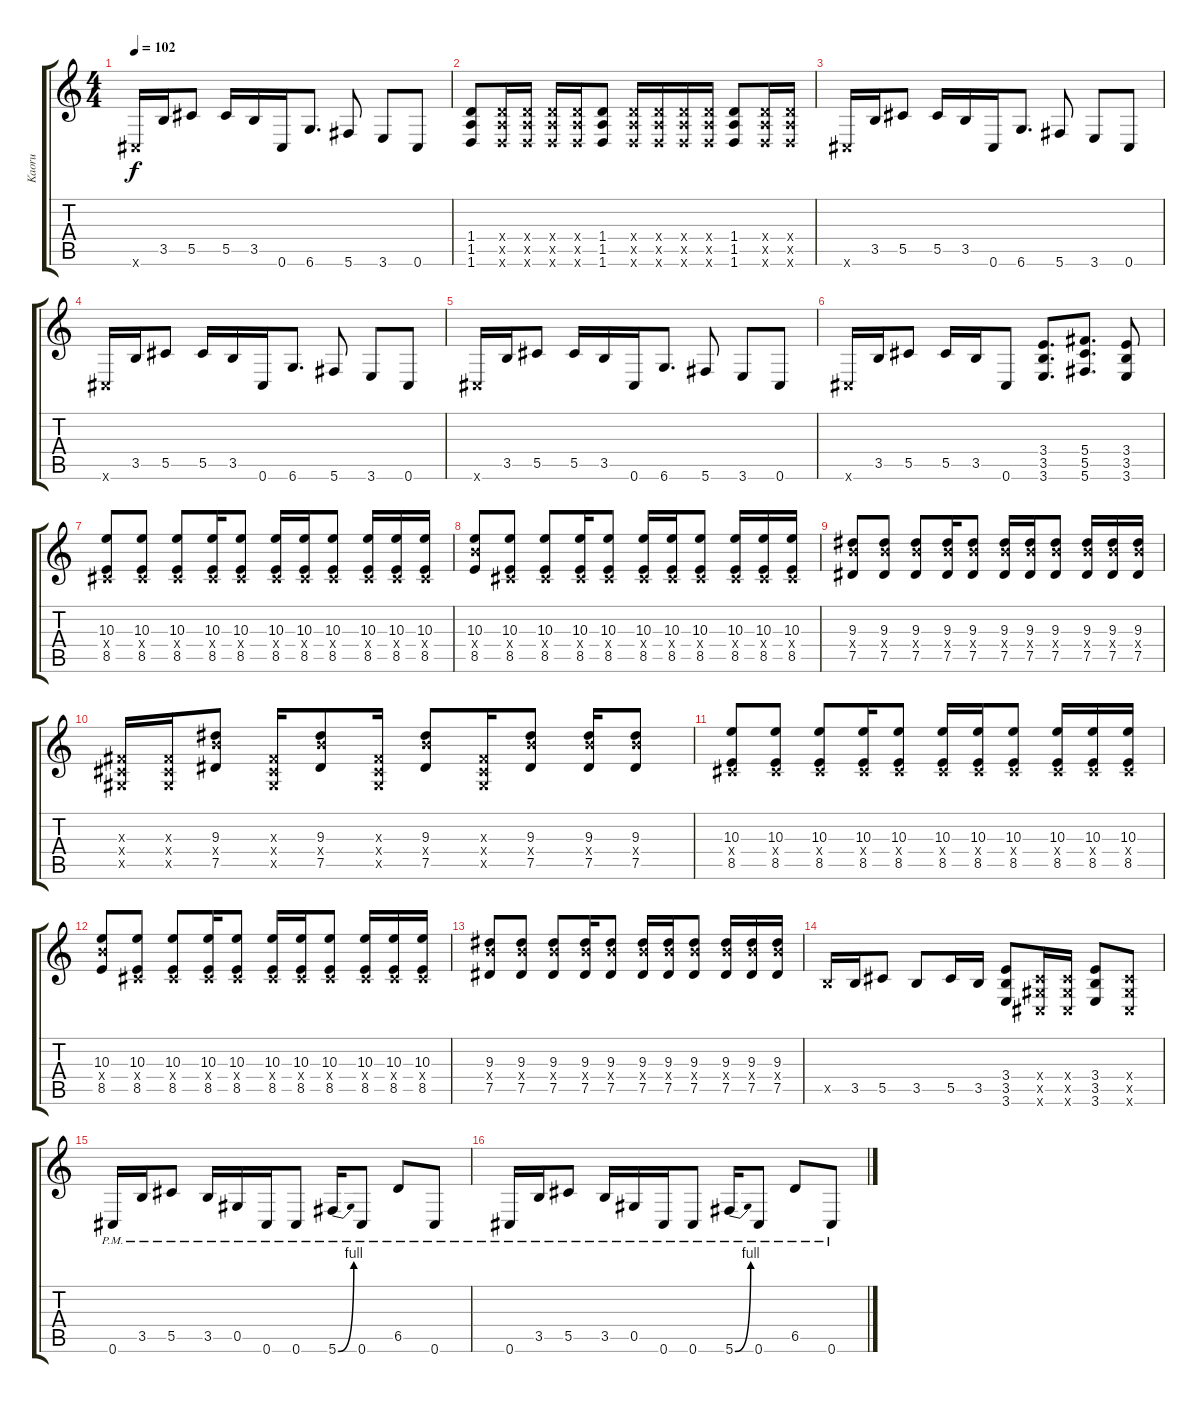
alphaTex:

\track ("Kaoru" "Kaoru") {instrument overdrivenguitar}
\staff {score tabs}
\tuning (Eb4 Bb3 Gb3 Db3 Ab2 Db2) {hide}
\ts (4 4)
\tempo 102
\clef g2
\ks c
0.6{x}.16{dy f} 3.5.16 5.5.8 5.5.16 3.5.16 0.6.16 6.6.8{d} 5.6.8 3.6.8 0.6.8 |
(1.4 1.5 1.6).8 (1.4{x} 1.5{x} 1.6{x}).16 (1.4{x} 1.5{x} 1.6{x}).16 (1.4{x} 1.5{x} 1.6{x}).16 (1.4{x} 1.5{x} 1.6{x}).16 (1.4 1.5 1.6).8 (1.4{x} 1.5{x} 1.6{x}).16 (1.4{x} 1.5{x} 1.6{x}).16 (1.4{x} 1.5{x} 1.6{x}).16 (1.4{x} 1.5{x} 1.6{x}).16 (1.4 1.5 1.6).8 (1.4{x} 1.5{x} 1.6{x}).16 (1.4{x} 1.5{x} 1.6{x}).16 |
0.6{x}.16 3.5.16 5.5.8 5.5.16 3.5.16 0.6.16 6.6.8{d} 5.6.8 3.6.8 0.6.8 |
0.6{x}.16 3.5.16 5.5.8 5.5.16 3.5.16 0.6.16 6.6.8{d} 5.6.8 3.6.8 0.6.8 |
0.6{x}.16 3.5.16 5.5.8 5.5.16 3.5.16 0.6.16 6.6.8{d} 5.6.8 3.6.8 0.6.8 |
0.6{x}.16 3.5.16 5.5.8 5.5.16 3.5.16 0.6.8 (3.4 3.5 3.6).8{d} (5.4 5.5 5.6).8{d} (3.4 3.5 3.6).8 |
(10.3 0.4{x} 8.5).8 (10.3 0.4{x} 8.5).8 (10.3 0.4{x} 8.5).8 (10.3 0.4{x} 8.5).16 (10.3 0.4{x} 8.5).8 (10.3 0.4{x} 8.5).16 (10.3 0.4{x} 8.5).16 (10.3 0.4{x} 8.5).8 (10.3 0.4{x} 8.5).16 (10.3 0.4{x} 8.5).16 (10.3 0.4{x} 8.5).16 |
(10.3 10.4{x} 8.5).8 (10.3 0.4{x} 8.5).8 (10.3 0.4{x} 8.5).8 (10.3 0.4{x} 8.5).16 (10.3 0.4{x} 8.5).8 (10.3 0.4{x} 8.5).16 (10.3 0.4{x} 8.5).16 (10.3 0.4{x} 8.5).8 (10.3 0.4{x} 8.5).16 (10.3 0.4{x} 8.5).16 (10.3 0.4{x} 8.5).16 |
(9.3 10.4{x} 7.5).8 (9.3 10.4{x} 7.5).8 (9.3 10.4{x} 7.5).8 (9.3 10.4{x} 7.5).16 (9.3 10.4{x} 7.5).8 (9.3 10.4{x} 7.5).16 (9.3 10.4{x} 7.5).16 (9.3 10.4{x} 7.5).8 (9.3 10.4{x} 7.5).16 (9.3 10.4{x} 7.5).16 (9.3 10.4{x} 7.5).16 |
(0.3{x} 0.4{x} 0.5{x}).16 (0.3{x} 0.4{x} 0.5{x}).16 (9.3 10.4{x} 7.5).8 (0.3{x} 0.4{x} 0.5{x}).16 (9.3 10.4{x} 7.5).8 (0.3{x} 0.4{x} 0.5{x}).16 (9.3 10.4{x} 7.5).8 (0.3{x} 0.4{x} 0.5{x}).16 (9.3 10.4{x} 7.5).8 (9.3 10.4{x} 7.5).16 (9.3 10.4{x} 7.5).8 |
(10.3 0.4{x} 8.5).8 (10.3 0.4{x} 8.5).8 (10.3 0.4{x} 8.5).8 (10.3 0.4{x} 8.5).16 (10.3 0.4{x} 8.5).8 (10.3 0.4{x} 8.5).16 (10.3 0.4{x} 8.5).16 (10.3 0.4{x} 8.5).8 (10.3 0.4{x} 8.5).16 (10.3 0.4{x} 8.5).16 (10.3 0.4{x} 8.5).16 |
(10.3 10.4{x} 8.5).8 (10.3 0.4{x} 8.5).8 (10.3 0.4{x} 8.5).8 (10.3 0.4{x} 8.5).16 (10.3 0.4{x} 8.5).8 (10.3 0.4{x} 8.5).16 (10.3 0.4{x} 8.5).16 (10.3 0.4{x} 8.5).8 (10.3 0.4{x} 8.5).16 (10.3 0.4{x} 8.5).16 (10.3 0.4{x} 8.5).16 |
(9.3 10.4{x} 7.5).8 (9.3 10.4{x} 7.5).8 (9.3 10.4{x} 7.5).8 (9.3 10.4{x} 7.5).16 (9.3 10.4{x} 7.5).8 (9.3 10.4{x} 7.5).16 (9.3 10.4{x} 7.5).16 (9.3 10.4{x} 7.5).8 (9.3 10.4{x} 7.5).16 (9.3 10.4{x} 7.5).16 (9.3 10.4{x} 7.5).16 |
3.5{x}.16 3.5.16 5.5.8 3.5.8 5.5.16 3.5.16 (3.4 3.5 3.6).8 (0.4{x} 0.5{x} 0.6{x}).16 (0.4{x} 0.5{x} 0.6{x}).16 (3.4 3.5 3.6).8 (0.4{x} 0.5{x} 0.6{x}).8 |
0.6{pm}.16 3.5{pm}.16 5.5{pm}.8 3.5{pm}.16 0.5{pm}.16 0.6{pm}.16 0.6{pm}.8 5.6{be (bend 0 0 60 4) pm}.16 0.6{pm}.8 6.5{pm}.8 0.6{pm}.8 |
0.6{pm}.16 3.5{pm}.16 5.5{pm}.8 3.5{pm}.16 0.5{pm}.16 0.6{pm}.16 0.6{pm}.8 5.6{be (bend 0 0 60 4) pm}.16 0.6{pm}.8 6.5{pm}.8 0.6{pm}.8
